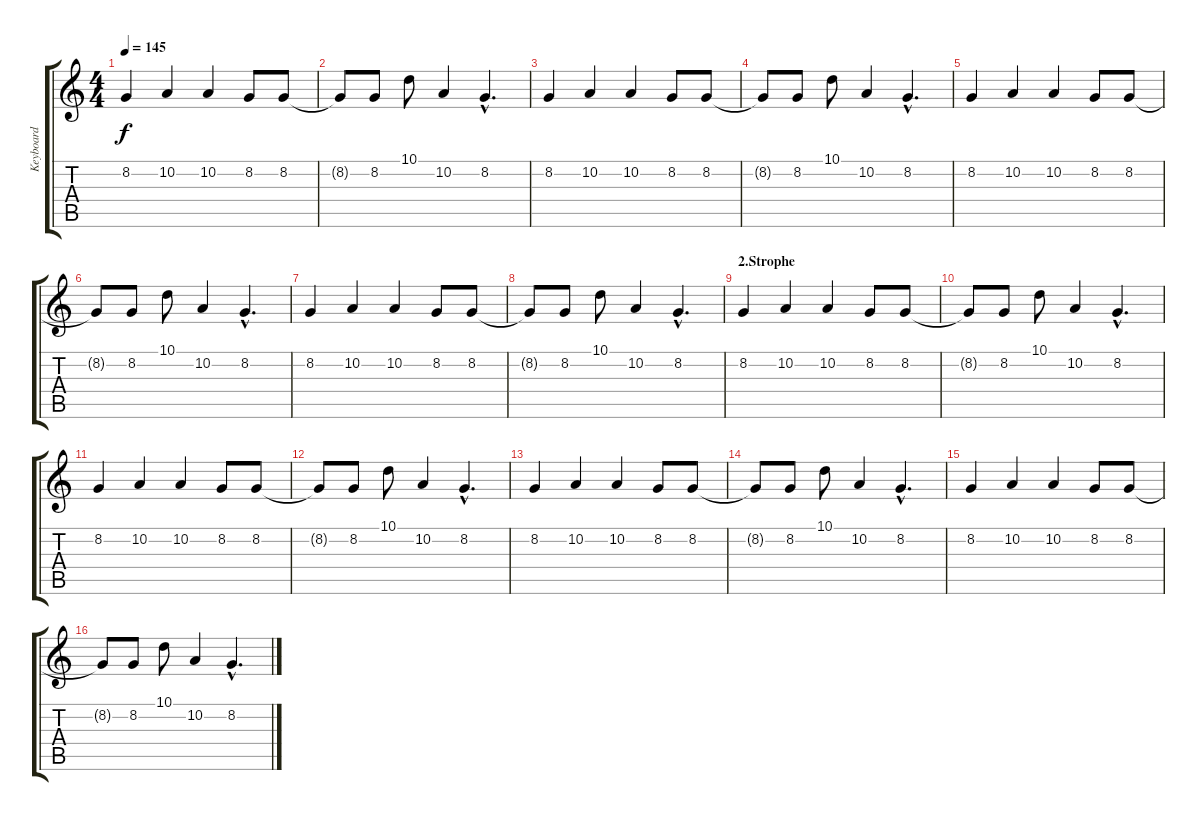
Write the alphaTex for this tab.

\track ("Keyboard" "Keyboard") {instrument accordion}
\staff {score tabs}
\tuning (E4 B3 G3 D3 A2 E2) {hide}
\ts (4 4)
\tempo 145
\clef g2
\ks c
8.2.4{dy f} 10.2.4 10.2.4 8.2.8 8.2.8 |
8.2{t}.8 8.2.8 10.1.8 10.2.4 8.2{hac}.4{d} |
8.2.4 10.2.4 10.2.4 8.2.8 8.2.8 |
8.2{t}.8 8.2.8 10.1.8 10.2.4 8.2{hac}.4{d} |
8.2.4 10.2.4 10.2.4 8.2.8 8.2.8 |
8.2{t}.8 8.2.8 10.1.8 10.2.4 8.2{hac}.4{d} |
8.2.4 10.2.4 10.2.4 8.2.8 8.2.8 |
8.2{t}.8 8.2.8 10.1.8 10.2.4 8.2{hac}.4{d} |
\section ("" "2.Strophe")
8.2.4{volume 9} 10.2.4 10.2.4 8.2.8 8.2.8 |
8.2{t}.8 8.2.8 10.1.8 10.2.4 8.2{hac}.4{d} |
8.2.4 10.2.4 10.2.4 8.2.8 8.2.8 |
8.2{t}.8 8.2.8 10.1.8 10.2.4 8.2{hac}.4{d} |
8.2.4 10.2.4 10.2.4 8.2.8 8.2.8 |
8.2{t}.8 8.2.8 10.1.8 10.2.4 8.2{hac}.4{d} |
8.2.4 10.2.4 10.2.4 8.2.8 8.2.8 |
8.2{t}.8 8.2.8 10.1.8 10.2.4 8.2{hac}.4{d}
